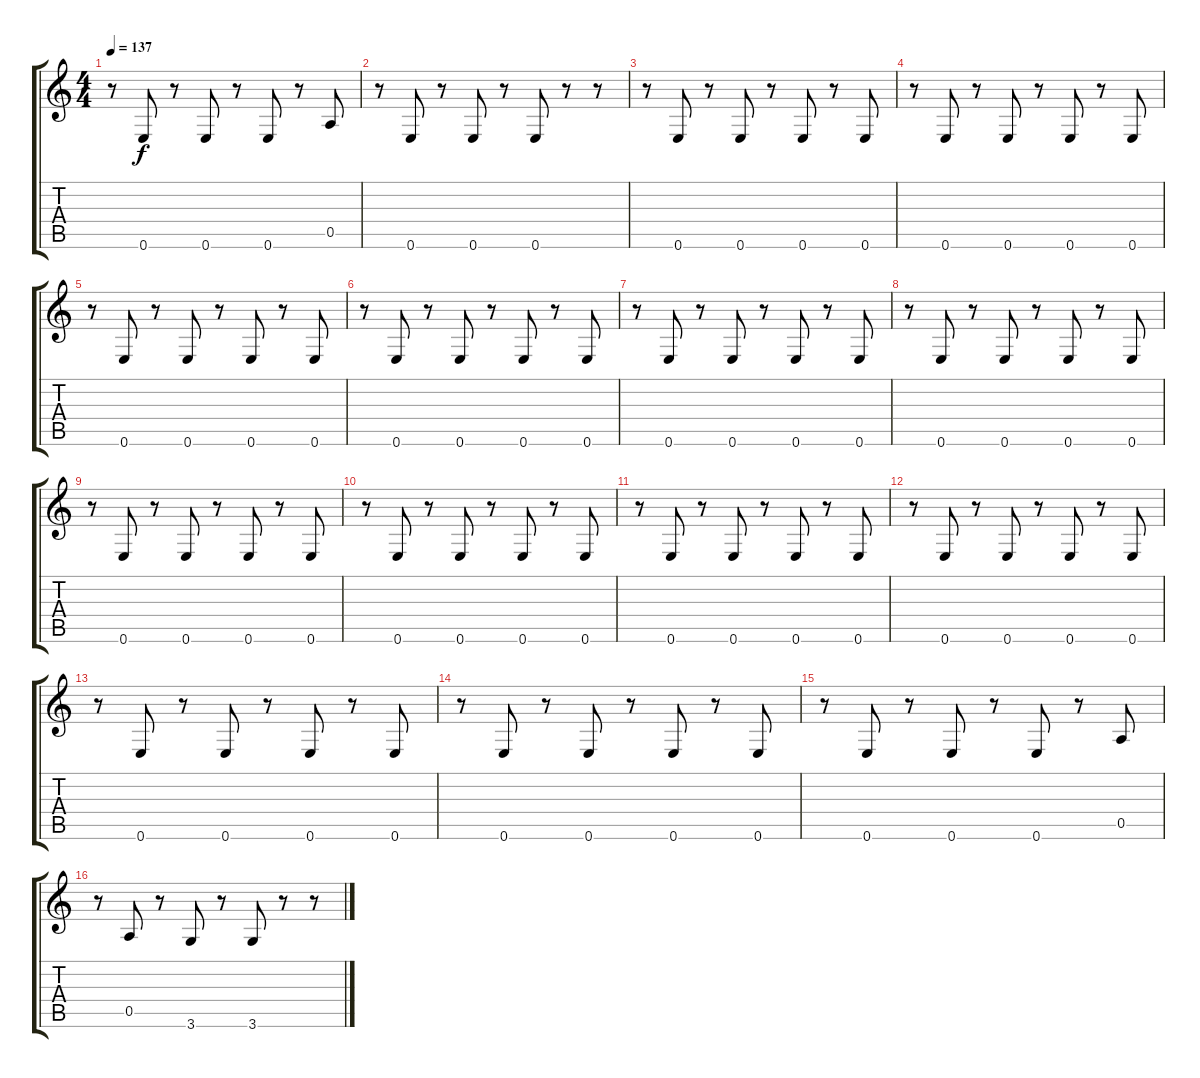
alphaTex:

\track "" {instrument electricguitarjazz}
\staff {score tabs}
\tuning (E4 B3 G3 D3 A2 E2) {hide}
\ts (4 4)
\tempo 137
\clef g2
\ks c
r.8{dy f} 0.6.8 r.8 0.6.8 r.8 0.6.8 r.8 0.5.8 |
r.8 0.6.8 r.8 0.6.8 r.8 0.6.8 r.8 r.8 |
r.8 0.6.8 r.8 0.6.8 r.8 0.6.8 r.8 0.6.8 |
r.8 0.6.8 r.8 0.6.8 r.8 0.6.8 r.8 0.6.8 |
r.8 0.6.8 r.8 0.6.8 r.8 0.6.8 r.8 0.6.8 |
r.8 0.6.8 r.8 0.6.8 r.8 0.6.8 r.8 0.6.8 |
r.8 0.6.8 r.8 0.6.8 r.8 0.6.8 r.8 0.6.8 |
r.8 0.6.8 r.8 0.6.8 r.8 0.6.8 r.8 0.6.8 |
r.8 0.6.8 r.8 0.6.8 r.8 0.6.8 r.8 0.6.8 |
r.8 0.6.8 r.8 0.6.8 r.8 0.6.8 r.8 0.6.8 |
r.8 0.6.8 r.8 0.6.8 r.8 0.6.8 r.8 0.6.8 |
r.8 0.6.8 r.8 0.6.8 r.8 0.6.8 r.8 0.6.8 |
r.8 0.6.8 r.8 0.6.8 r.8 0.6.8 r.8 0.6.8 |
r.8 0.6.8 r.8 0.6.8 r.8 0.6.8 r.8 0.6.8 |
r.8 0.6.8 r.8 0.6.8 r.8 0.6.8 r.8 0.5.8 |
r.8 0.5.8 r.8 3.6.8 r.8 3.6.8 r.8 r.8
